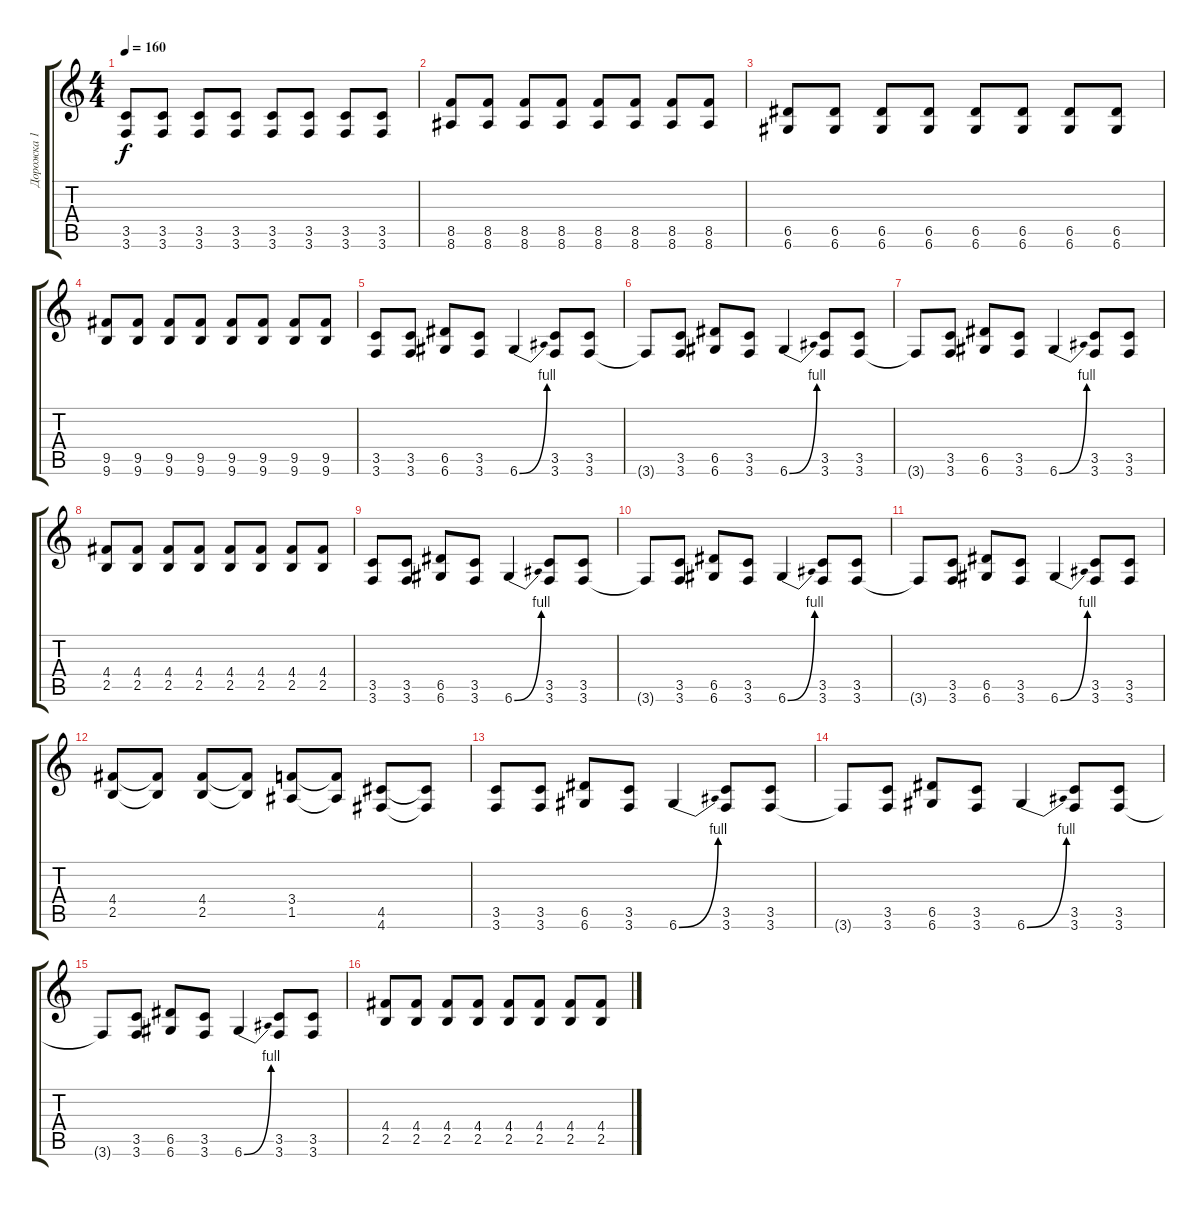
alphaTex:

\track ("Дорожка 1" "Дорожка 1") {instrument distortionguitar}
\staff {score tabs}
\tuning (E4 B3 G3 D3 A2 D2) {hide}
\ts (4 4)
\tempo 160
\clef g2
\ks c
(3.5 3.6).8{dy f} (3.5 3.6).8 (3.5 3.6).8 (3.5 3.6).8 (3.5 3.6).8 (3.5 3.6).8 (3.5 3.6).8 (3.5 3.6).8 |
(8.5 8.6).8 (8.5 8.6).8 (8.5 8.6).8 (8.5 8.6).8 (8.5 8.6).8 (8.5 8.6).8 (8.5 8.6).8 (8.5 8.6).8 |
(6.5 6.6).8 (6.5 6.6).8 (6.5 6.6).8 (6.5 6.6).8 (6.5 6.6).8 (6.5 6.6).8 (6.5 6.6).8 (6.5 6.6).8 |
(9.5 9.6).8 (9.5 9.6).8 (9.5 9.6).8 (9.5 9.6).8 (9.5 9.6).8 (9.5 9.6).8 (9.5 9.6).8 (9.5 9.6).8 |
(3.5 3.6).8 (3.5 3.6).8 (6.5 6.6).8 (3.5 3.6).8 6.6{be (bend 0 0 60 4)}.4 (3.5 3.6).8 (3.5 3.6).8 |
3.6{t}.8 (3.5 3.6).8 (6.5 6.6).8 (3.5 3.6).8 6.6{be (bend 0 0 60 4)}.4 (3.5 3.6).8 (3.5 3.6).8 |
3.6{t}.8 (3.5 3.6).8 (6.5 6.6).8 (3.5 3.6).8 6.6{be (bend 0 0 60 4)}.4 (3.5 3.6).8 (3.5 3.6).8 |
(4.4 2.5).8 (4.4 2.5).8 (4.4 2.5).8 (4.4 2.5).8 (4.4 2.5).8 (4.4 2.5).8 (4.4 2.5).8 (4.4 2.5).8 |
(3.5 3.6).8 (3.5 3.6).8 (6.5 6.6).8 (3.5 3.6).8 6.6{be (bend 0 0 60 4)}.4 (3.5 3.6).8 (3.5 3.6).8 |
3.6{t}.8 (3.5 3.6).8 (6.5 6.6).8 (3.5 3.6).8 6.6{be (bend 0 0 60 4)}.4 (3.5 3.6).8 (3.5 3.6).8 |
3.6{t}.8 (3.5 3.6).8 (6.5 6.6).8 (3.5 3.6).8 6.6{be (bend 0 0 60 4)}.4 (3.5 3.6).8 (3.5 3.6).8 |
(4.4 2.5).8 (4.4{t} 2.5{t}).8 (4.4 2.5).8 (4.4{t} 2.5{t}).8 (3.4 1.5).8 (3.4{t} 1.5{t}).8 (4.5 4.6).8 (4.5{t} 4.6{t}).8 |
(3.5 3.6).8 (3.5 3.6).8 (6.5 6.6).8 (3.5 3.6).8 6.6{be (bend 0 0 60 4)}.4 (3.5 3.6).8 (3.5 3.6).8 |
3.6{t}.8 (3.5 3.6).8 (6.5 6.6).8 (3.5 3.6).8 6.6{be (bend 0 0 60 4)}.4 (3.5 3.6).8 (3.5 3.6).8 |
3.6{t}.8 (3.5 3.6).8 (6.5 6.6).8 (3.5 3.6).8 6.6{be (bend 0 0 60 4)}.4 (3.5 3.6).8 (3.5 3.6).8 |
(4.4 2.5).8 (4.4 2.5).8 (4.4 2.5).8 (4.4 2.5).8 (4.4 2.5).8 (4.4 2.5).8 (4.4 2.5).8 (4.4 2.5).8
